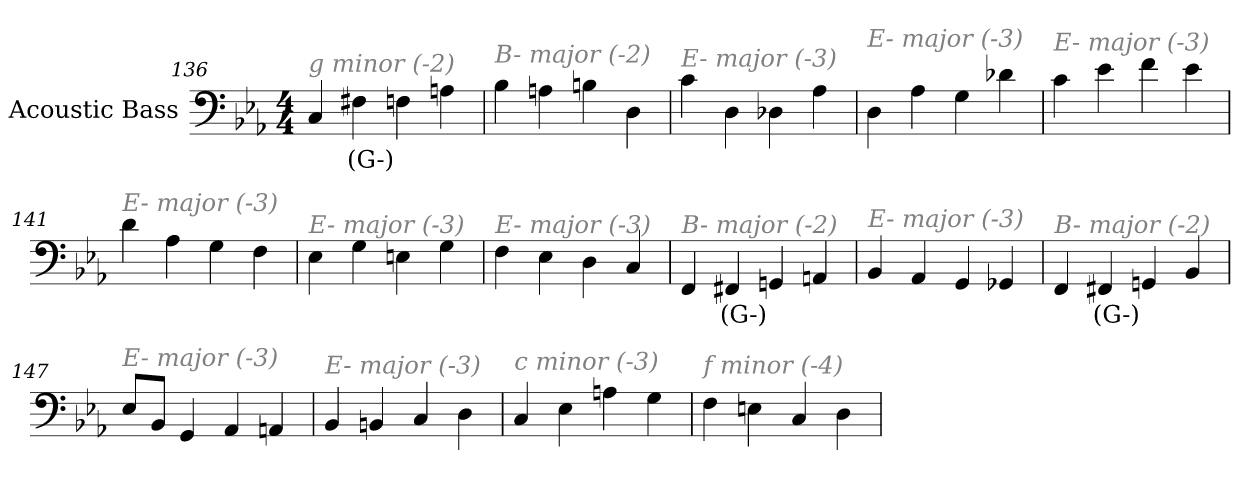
**kern	**text
*part1	*part1
*staff1	*staff1
*I"Acoustic Bass	*
*clefF4	*
*ITrd7c12	*
*k[b-e-a-]	*
*E-:	*
*M4/4	*
=136	=136
!LO:TX:i:color=#808080:t=g minor (-2)	!
4CC	.
4FF#Xi	(G-)
4FF	.
4AAn	.
=137	=137
!LO:TX:i:color=#808080:t=B- major (-2)	!
4BB-	.
4AAn	.
4BBn	.
4DD	.
=138	=138
!LO:TX:i:color=#808080:t=E- major (-3)	!
4C	.
4DD	.
4DD-X	.
4AA-	.
=139	=139
!LO:TX:i:color=#808080:t=E- major (-3)	!
4DD	.
4AA-	.
4GG	.
4D-X	.
=140	=140
!LO:TX:i:color=#808080:t=E- major (-3)	!
4C	.
4E-	.
4F	.
4E-	.
=141	=141
!LO:TX:i:color=#808080:t=E- major (-3)	!
4D	.
4AA-	.
4GG	.
4FF	.
=142	=142
!LO:TX:i:color=#808080:t=E- major (-3)	!
4EE-	.
4GG	.
4EEn	.
4GG	.
=143	=143
!LO:TX:i:color=#808080:t=E- major (-3)	!
4FF	.
4EE-	.
4DD	.
4CC	.
=144	=144
!LO:TX:i:color=#808080:t=B- major (-2)	!
4FFF	.
4FFF#Xi	(G-)
4GGGn	.
4AAAn	.
=145	=145
!LO:TX:i:color=#808080:t=E- major (-3)	!
4BBB-	.
4AAA-	.
4GGG	.
4GGG-X	.
=146	=146
!LO:TX:i:color=#808080:t=B- major (-2)	!
4FFF	.
4FFF#Xi	(G-)
4GGGn	.
4BBB-	.
=147	=147
!LO:TX:i:color=#808080:t=E- major (-3)	!
8EE-L	.
8BBB-J	.
4GGG	.
4AAA-	.
4AAAn	.
=148	=148
!LO:TX:i:color=#808080:t=E- major (-3)	!
4BBB-	.
4BBBn	.
4CC	.
4DD	.
=149	=149
!LO:TX:i:color=#808080:t=c minor (-3)	!
4CC	.
4EE-	.
4AAn	.
4GG	.
=150	=150
!LO:TX:i:color=#808080:t=f minor (-4)	!
4FF	.
4EEn	.
4CC	.
4DD	.
=	=
*-	*-
